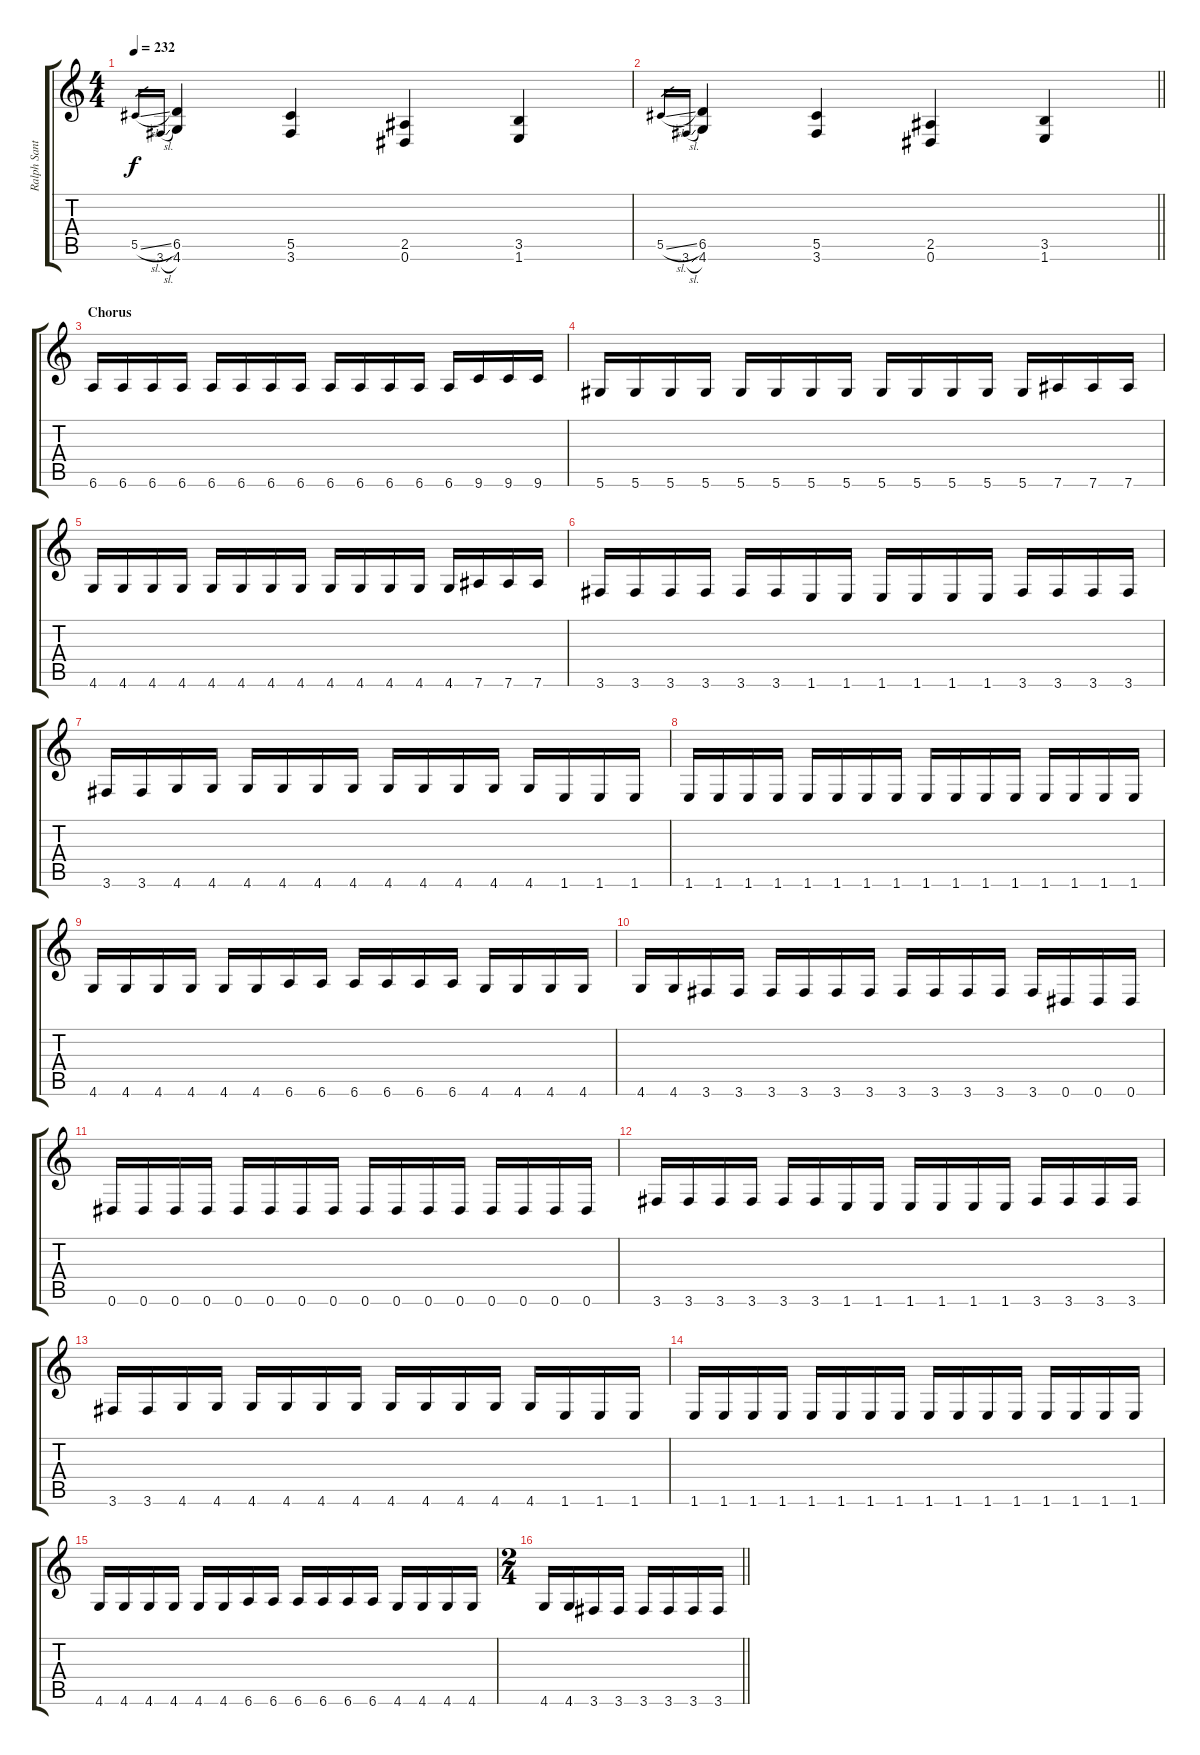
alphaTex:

\track ("Ralph Santolla" "Ralph Sant") {instrument distortionguitar}
\staff {score tabs}
\tuning (Eb4 Bb3 Gb3 Db3 Ab2 Eb2) {hide}
\ts (4 4)
\tempo 232
\clef g2
\ks c
5.5{sl}.16{gr dy f} 3.6{sl}.16{gr} (6.5 4.6).4 (5.5 3.6).4 (2.5 0.6).4 (3.5 1.6).4 |
\barLineRight lightlight
5.5{sl}.16{gr} 3.6{sl}.16{gr} (6.5 4.6).4 (5.5 3.6).4 (2.5 0.6).4 (3.5 1.6).4 |
\section ("" "Chorus")
6.6.16 6.6.16 6.6.16 6.6.16 6.6.16 6.6.16 6.6.16 6.6.16 6.6.16 6.6.16 6.6.16 6.6.16 6.6.16 9.6.16 9.6.16 9.6.16 |
5.6.16 5.6.16 5.6.16 5.6.16 5.6.16 5.6.16 5.6.16 5.6.16 5.6.16 5.6.16 5.6.16 5.6.16 5.6.16 7.6.16 7.6.16 7.6.16 |
4.6.16 4.6.16 4.6.16 4.6.16 4.6.16 4.6.16 4.6.16 4.6.16 4.6.16 4.6.16 4.6.16 4.6.16 4.6.16 7.6.16 7.6.16 7.6.16 |
3.6.16 3.6.16 3.6.16 3.6.16 3.6.16 3.6.16 1.6.16 1.6.16 1.6.16 1.6.16 1.6.16 1.6.16 3.6.16 3.6.16 3.6.16 3.6.16 |
3.6.16 3.6.16 4.6.16 4.6.16 4.6.16 4.6.16 4.6.16 4.6.16 4.6.16 4.6.16 4.6.16 4.6.16 4.6.16 1.6.16 1.6.16 1.6.16 |
1.6.16 1.6.16 1.6.16 1.6.16 1.6.16 1.6.16 1.6.16 1.6.16 1.6.16 1.6.16 1.6.16 1.6.16 1.6.16 1.6.16 1.6.16 1.6.16 |
4.6.16 4.6.16 4.6.16 4.6.16 4.6.16 4.6.16 6.6.16 6.6.16 6.6.16 6.6.16 6.6.16 6.6.16 4.6.16 4.6.16 4.6.16 4.6.16 |
4.6.16 4.6.16 3.6.16 3.6.16 3.6.16 3.6.16 3.6.16 3.6.16 3.6.16 3.6.16 3.6.16 3.6.16 3.6.16 0.6.16 0.6.16 0.6.16 |
0.6.16 0.6.16 0.6.16 0.6.16 0.6.16 0.6.16 0.6.16 0.6.16 0.6.16 0.6.16 0.6.16 0.6.16 0.6.16 0.6.16 0.6.16 0.6.16 |
3.6.16 3.6.16 3.6.16 3.6.16 3.6.16 3.6.16 1.6.16 1.6.16 1.6.16 1.6.16 1.6.16 1.6.16 3.6.16 3.6.16 3.6.16 3.6.16 |
3.6.16 3.6.16 4.6.16 4.6.16 4.6.16 4.6.16 4.6.16 4.6.16 4.6.16 4.6.16 4.6.16 4.6.16 4.6.16 1.6.16 1.6.16 1.6.16 |
1.6.16 1.6.16 1.6.16 1.6.16 1.6.16 1.6.16 1.6.16 1.6.16 1.6.16 1.6.16 1.6.16 1.6.16 1.6.16 1.6.16 1.6.16 1.6.16 |
4.6.16 4.6.16 4.6.16 4.6.16 4.6.16 4.6.16 6.6.16 6.6.16 6.6.16 6.6.16 6.6.16 6.6.16 4.6.16 4.6.16 4.6.16 4.6.16 |
\ts (2 4)
\barLineRight lightlight
4.6.16 4.6.16 3.6.16 3.6.16 3.6.16 3.6.16 3.6.16 3.6.16
